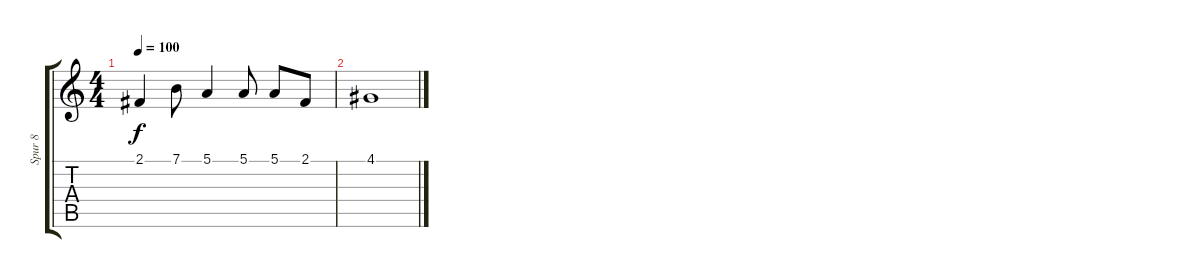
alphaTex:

\track ("Spur 8" "Spur 8") {instrument lead2sawtooth}
\staff {score tabs}
\tuning (E4 B3 G3 D3 A2 E2) {hide}
\ts (4 4)
\tempo 100
\clef g2
\ks c
2.1{t}.4{dy f} 7.1.8 5.1.4 5.1.8 5.1.8 2.1.8 |
4.1.1
